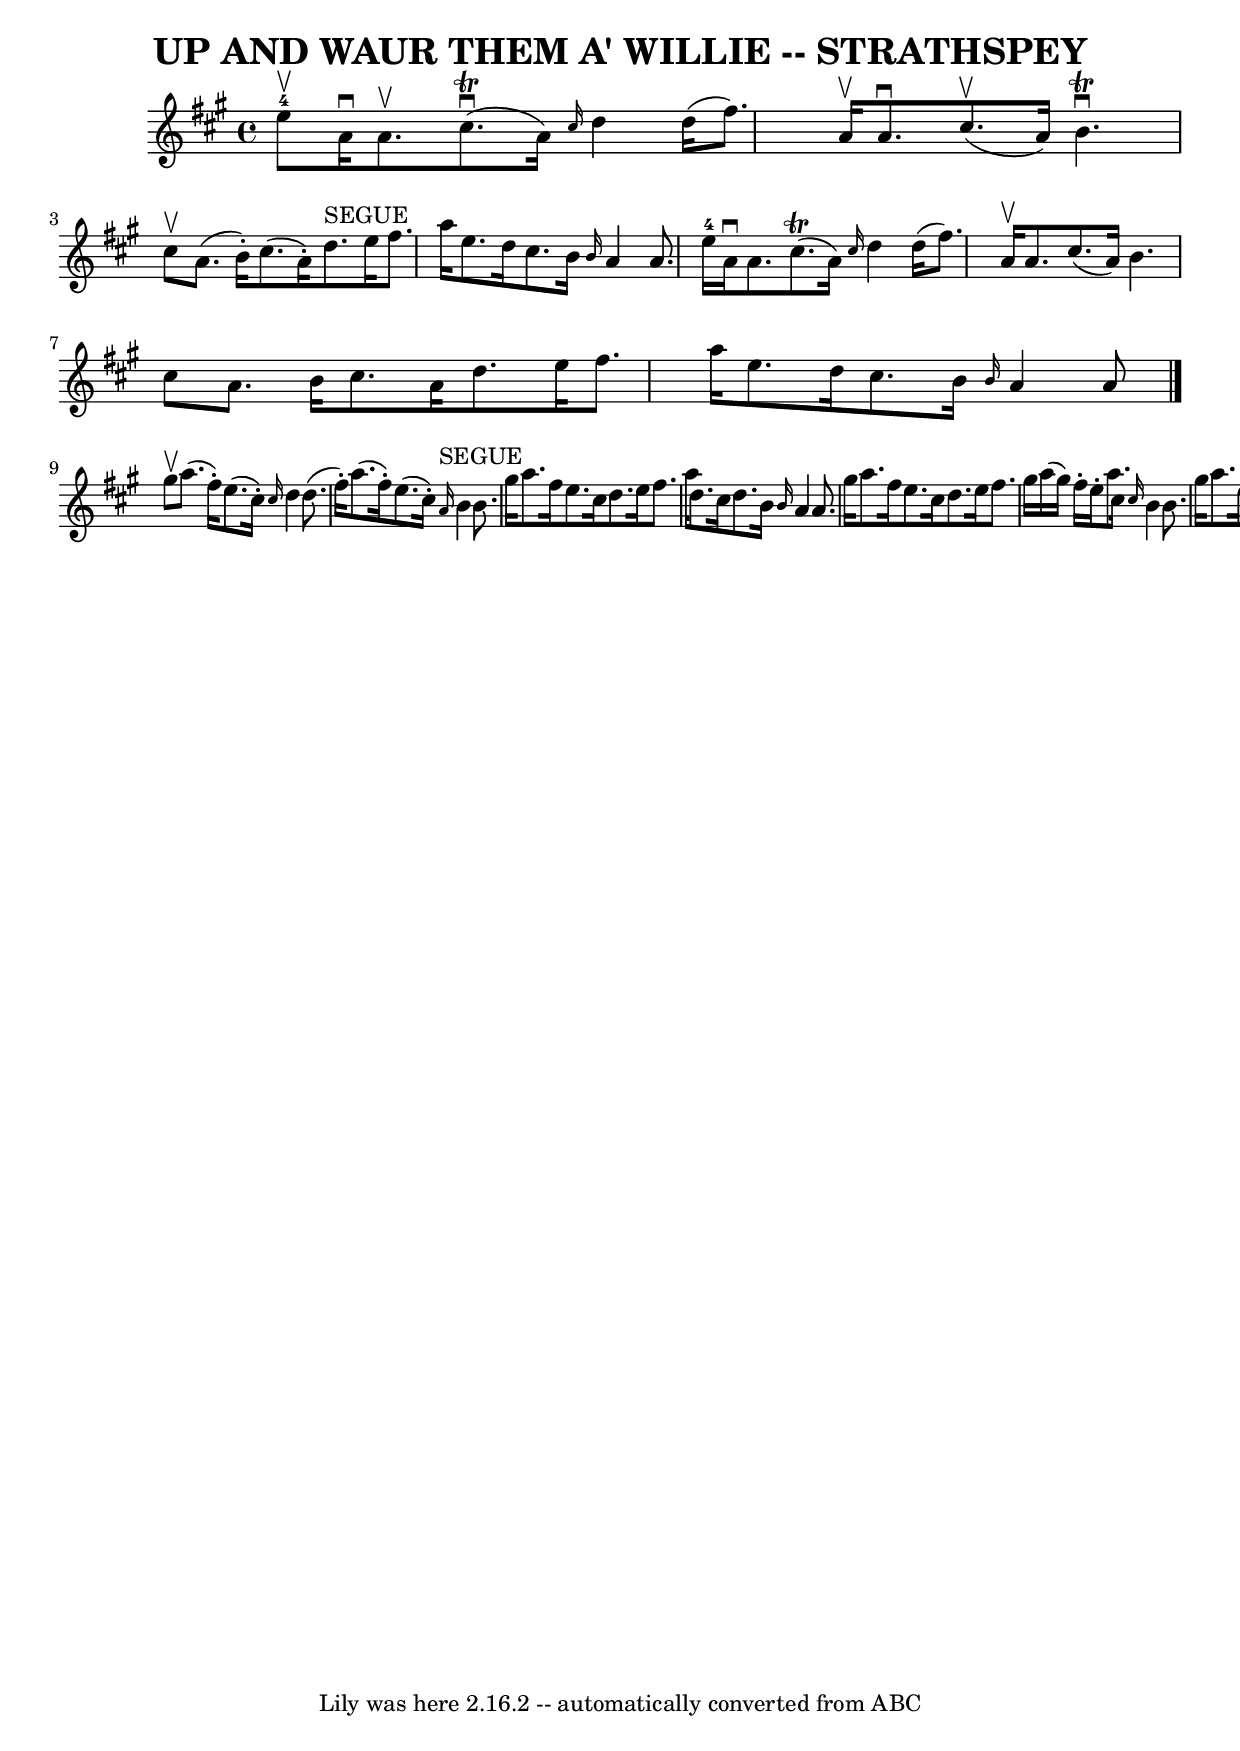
\version "2.7.40"
\include "Mammoth.ily"
\header {
	book = "Ryan's Mammoth Collection of Fiddle Tunes"
	composer = ""
	crossRefNumber = "1"
	footnotes = ""
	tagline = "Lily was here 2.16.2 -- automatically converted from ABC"
	title = "UP AND WAUR THEM A' WILLIE -- STRATHSPEY"
}
voicedefault =  {
\set Score.defaultBarType = "empty"

 \override Staff.TimeSignature #'style = #'C
 \time 4/4 \key a \major e''8-4^\upbow   |
 a'16^\downbow   
a'8.^\upbow cis''8. (^\trill^\downbow a'16) \grace { cis''16  }   
d''4 d''16 (fis''8.)   |
 a'16^\upbow a'8.^\downbow     
cis''8. (^\upbow a'16) b'4.^\trill^\downbow cis''8^\upbow   |
 
 a'8. (b'16 -.) cis''8. (a'16 -.) d''8.^"SEGUE" e''16    
fis''8. a''16    |
 e''8. d''16 cis''8. b'16  \grace {    
b'16  } a'4 a'8. e''16-4   |
 a'16^\downbow a'8.      
cis''8. (^\trill a'16) \grace { cis''16  } d''4 d''16 (fis''8.  
-)   |
 a'16^\upbow a'8. cis''8. (a'16) b'4. cis''8    
|
 a'8. b'16 cis''8. a'16 d''8. e''16 fis''8.    
a''16    |
 e''8. d''16 cis''8. b'16  \grace { b'16  }   
a'4 a'8    \bar "|." gis''8^\upbow   |
 a''8. (fis''16 -. 
-) e''8. (cis''16 -.) \grace { cis''16  } d''4 d''8. (fis''16 
-.)   |
 a''8. (fis''16 -.) e''8. (cis''16 -.)   
\grace { a'16^"SEGUE" } b'4 b'8. gis''16    |
 a''8.    
fis''16 e''8. cis''16 d''8. e''16 fis''8. a''16    |
   
d''8. cis''16 d''8. b'16  \grace { b'16  } a'4 a'8. gis''16 
   |
 a''8. fis''16 e''8. cis''16 d''8. e''16    
fis''8. gis''16    |
 a''16 (gis''16) fis''16 -. e''16 -.  
 a''8. cis''16  \grace { cis''16  } b'4 b'8. gis''16    |
  
 a''8. e''16 fis''8. cis''16 d''8. e''16 fis''8. a''16   
 |
 e''8. cis''16 d''8. b'16  \grace { b'16  } a'4 a'8 
   \bar "|."   
}

\score{
    <<

	\context Staff="default"
	{
	    \voicedefault 
	}

    >>
	\layout {
	}
	\midi {}
}
